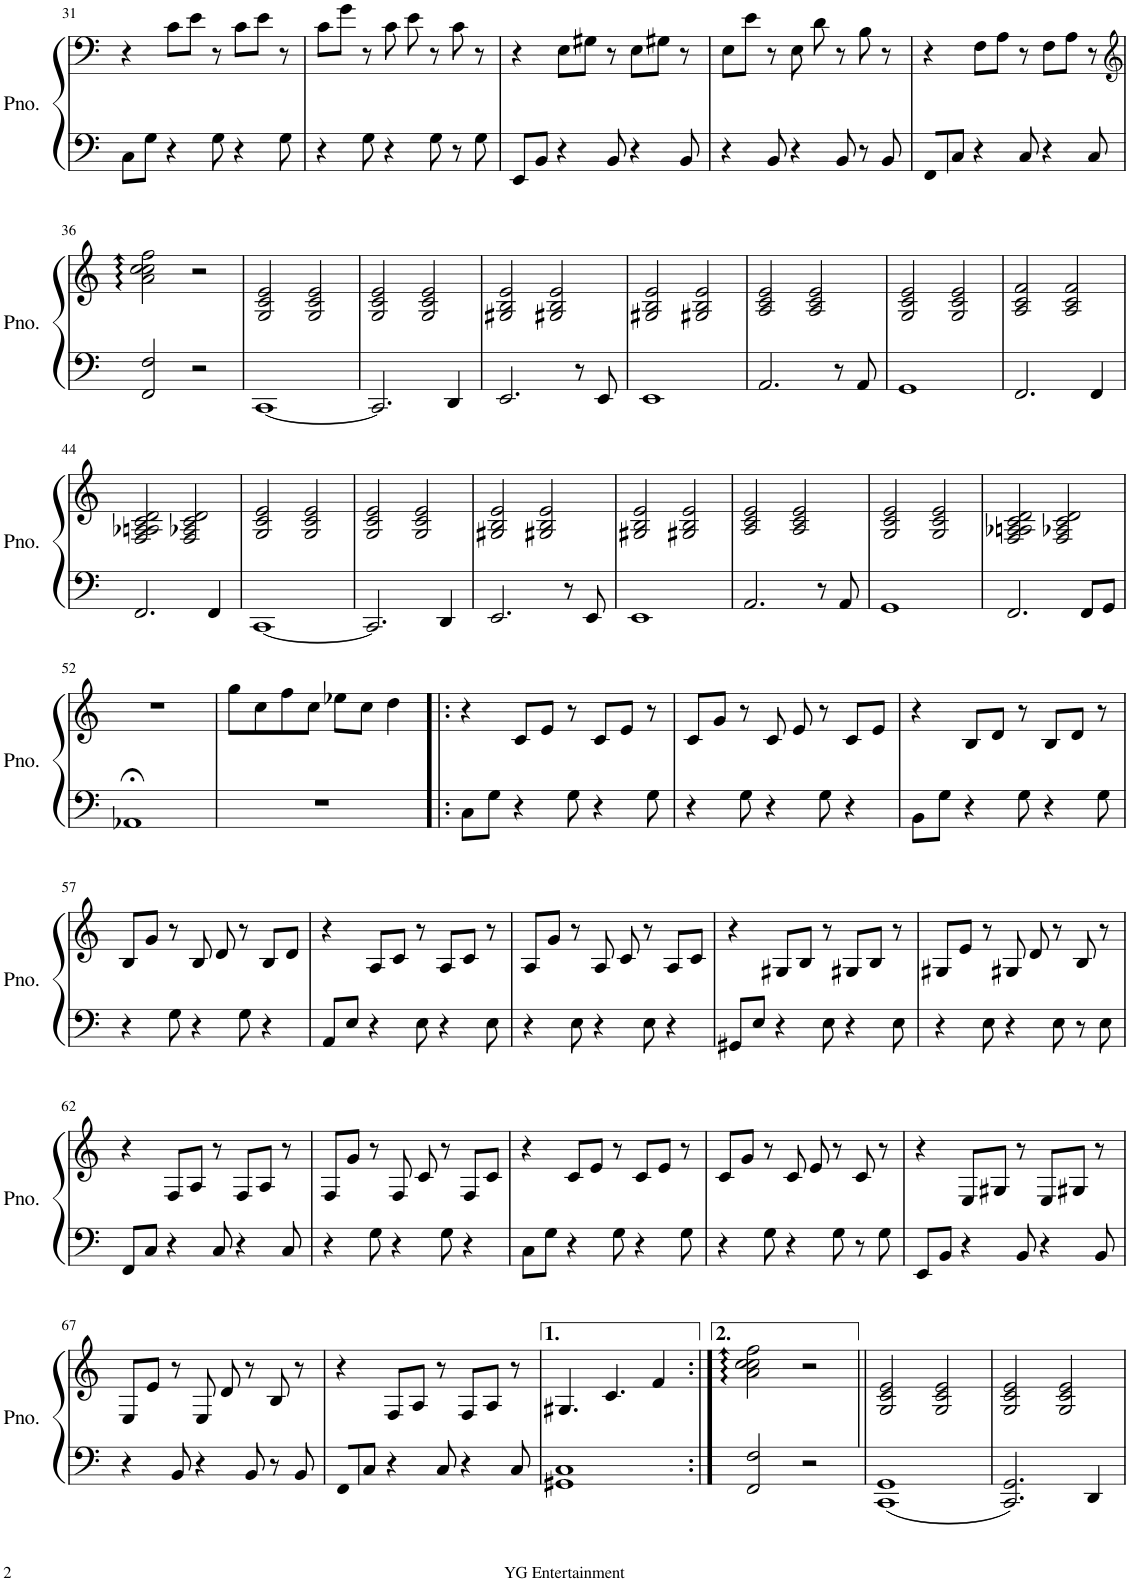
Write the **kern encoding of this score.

**kern	**kern
*part1	*part1
*staff2	*staff1
*I"Piano	*
*I'Pno.	*
!!LO:PB:g=z
*clefF4	*clefF4
*k[]	*k[]
*M4/4	*M4/4
=31	=31
8C\L	4r
8G\J	.
4r	8c\L
.	8e\J
8G\	8r
4r	8c\L
.	8e\J
8G\	8r
=32	=32
4r	8c\L
.	8g\J
8G\	8r
4r	8c\
.	8e\
8G\	8r
8r	8c\
8G\	8r
=33	=33
8EE/L	4r
8BB/J	.
4r	8E\L
.	8G#X\J
8BB/	8r
4r	8E\L
.	8G#X\J
8BB/	8r
=34	=34
4r	8E\L
.	8e\J
8BB/	8r
4r	8E\
.	8d\
8BB/	8r
8r	8B\
8BB/	8r
=35	=35
8FF/L	4r
8C/J	.
4r	8F\L
.	8A\J
8C/	8r
4r	8F\L
.	8A\J
8C/	8r
!!LO:LB:g=z
=36	=36
*	*clefG2
2FF/ 2F/	2a\ 2cc\ 2cc\ 2ff\
2r	2r
=37	=37
[1CC	2G/ 2c/ 2e/
.	2G/ 2c/ 2e/
=38	=38
2.CC/]	2G/ 2c/ 2e/
.	2G/ 2c/ 2e/
4DD/	.
=39	=39
2.EE/	2G#X/ 2B/ 2e/
.	2G#X/ 2B/ 2e/
8r	.
8EE/	.
=40	=40
1EE	2G#X/ 2B/ 2e/
.	2G#X/ 2B/ 2e/
=41	=41
2.AA/	2A/ 2c/ 2e/
.	2A/ 2c/ 2e/
8r	.
8AA/	.
=42	=42
1GG	2G/ 2c/ 2e/
.	2G/ 2c/ 2e/
=43	=43
2.FF/	2A/ 2c/ 2f/
.	2A/ 2c/ 2f/
4FF/	.
!!LO:LB:g=z
=44	=44
2.FF/	2F/ 2A-X/ 2An/ 2c/ 2d/
.	2F/ 2A-X/ 2c/ 2d/
4FF/	.
=45	=45
[1CC	2G/ 2c/ 2e/
.	2G/ 2c/ 2e/
=46	=46
2.CC/]	2G/ 2c/ 2e/
.	2G/ 2c/ 2e/
4DD/	.
=47	=47
2.EE/	2G#X/ 2B/ 2e/
.	2G#X/ 2B/ 2e/
8r	.
8EE/	.
=48	=48
1EE	2G#X/ 2B/ 2e/
.	2G#X/ 2B/ 2e/
=49	=49
2.AA/	2A/ 2c/ 2e/
.	2A/ 2c/ 2e/
8r	.
8AA/	.
=50	=50
1GG	2G/ 2c/ 2e/
.	2G/ 2c/ 2e/
=51	=51
2.FF/	2F/ 2A-X/ 2An/ 2c/ 2d/
.	2F/ 2A-X/ 2c/ 2d/
8FF/L	.
8GG/J	.
!!LO:LB:g=z
=52	=52
1AA-X;<	1r
=53	=53
1r	8gg\L
.	8cc\
.	8ff\
.	8cc\J
.	8ee-X\L
.	8cc\J
.	4dd\
=54!|:	=54!|:
8C\L	4r
8G\J	.
4r	8c/L
.	8e/J
8G\	8r
4r	8c/L
.	8e/J
8G\	8r
=55	=55
4r	8c/L
.	8g/J
8G\	8r
4r	8c/
.	8e/
8G\	8r
4r	8c/L
.	8e/J
=56	=56
8BB\L	4r
8G\J	.
4r	8B/L
.	8d/J
8G\	8r
4r	8B/L
.	8d/J
8G\	8r
!!LO:LB:g=z
=57	=57
4r	8B/L
.	8g/J
8G\	8r
4r	8B/
.	8d/
8G\	8r
4r	8B/L
.	8d/J
=58	=58
8AA/L	4r
8E/J	.
4r	8A/L
.	8c/J
8E\	8r
4r	8A/L
.	8c/J
8E\	8r
=59	=59
4r	8A/L
.	8g/J
8E\	8r
4r	8A/
.	8c/
8E\	8r
4r	8A/L
.	8c/J
=60	=60
8GG#X/L	4r
8E/J	.
4r	8G#X/L
.	8B/J
8E\	8r
4r	8G#X/L
.	8B/J
8E\	8r
=61	=61
4r	8G#X/L
.	8e/J
8E\	8r
4r	8G#X/
.	8d/
8E\	8r
8r	8B/
8E\	8r
!!LO:LB:g=z
=62	=62
8FF/L	4r
8C/J	.
4r	8F/L
.	8A/J
8C/	8r
4r	8F/L
.	8A/J
8C/	8r
=63	=63
4r	8F/L
.	8g/J
8G\	8r
4r	8F/
.	8c/
8G\	8r
4r	8F/L
.	8c/J
=64	=64
8C\L	4r
8G\J	.
4r	8c/L
.	8e/J
8G\	8r
4r	8c/L
.	8e/J
8G\	8r
=65	=65
4r	8c/L
.	8g/J
8G\	8r
4r	8c/
.	8e/
8G\	8r
8r	8c/
8G\	8r
=66	=66
8EE/L	4r
8BB/J	.
4r	8E/L
.	8G#X/J
8BB/	8r
4r	8E/L
.	8G#X/J
8BB/	8r
!!LO:LB:g=z
=67	=67
4r	8E/L
.	8e/J
8BB/	8r
4r	8E/
.	8d/
8BB/	8r
8r	8B/
8BB/	8r
=68	=68
8FF/L	4r
8C/J	.
4r	8F/L
.	8A/J
8C/	8r
4r	8F/L
.	8A/J
8C/	8r
=69	=69
1GG#X 1C	4.G#X/
.	4.c/
.	4f/
=70:|!	=70:|!
2FF/ 2F/	2a\ 2cc\ 2cc\ 2ff\
2r	2r
=71||	=71||
1CC 1GG	2G/ 2c/ 2e/
.	2G/ 2c/ 2e/
=72	=72
2.CC/ 2.GG/	2G/ 2c/ 2e/
.	2G/ 2c/ 2e/
4DD/	.
=	=
*-	*-
